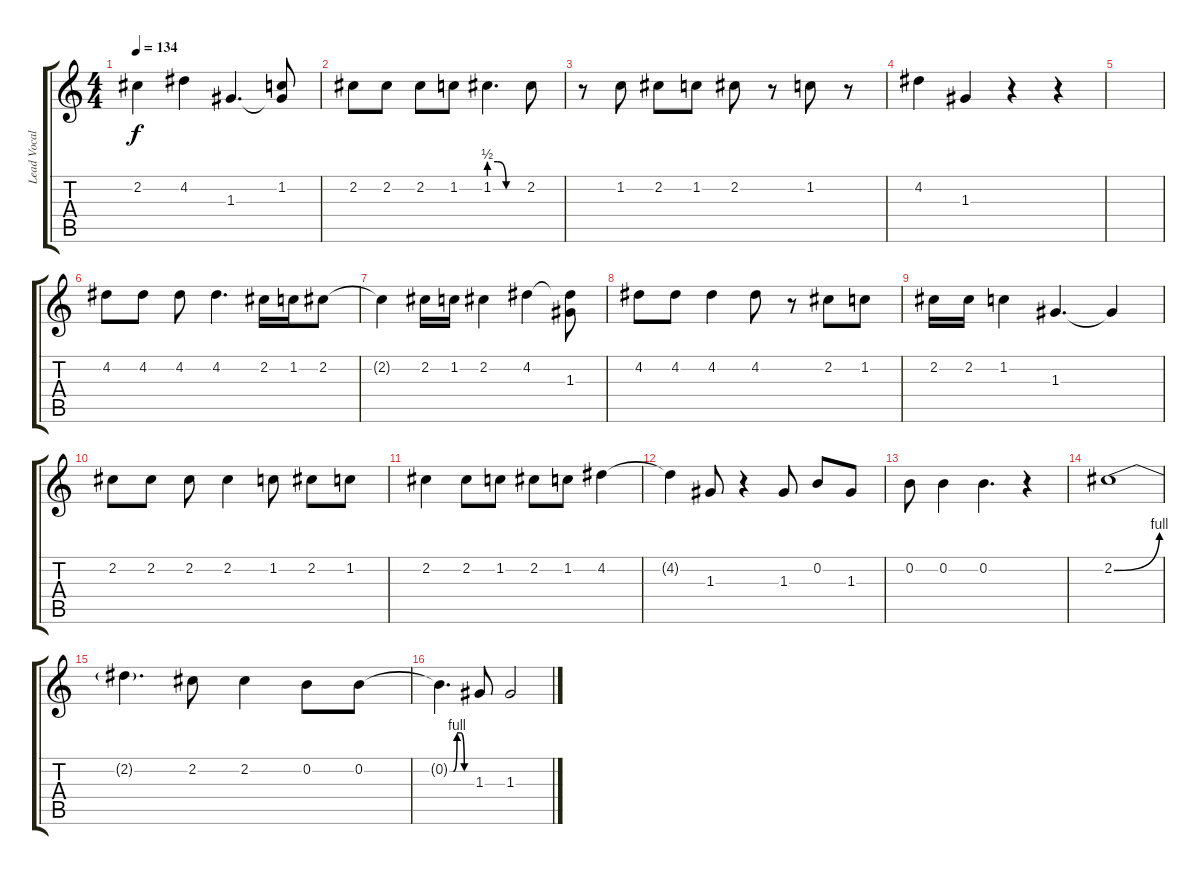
\track ("Lead Vocal" "Lead Vocal") {instrument synthbass2}
\staff {score tabs}
\tuning (E4 B3 G3 D3 A2 E2) {hide}
\ts (4 4)
\tempo 134
\clef g2
\ks c
2.2.4{dy f} 4.2.4 1.3.4{d} (1.2 1.3{t}).8 |
2.2.8 2.2.8 2.2.8 1.2.8 1.2{be (custom 0 2 15 2 30 0 60 0)}.4{d} 2.2.8 |
r.8 1.2.8 2.2.8 1.2.8 2.2.8 r.8 1.2.8 r.8 |
4.2.4 1.3.4 r.4 r.4 |
|
4.2.8 4.2.8 4.2.8 4.2.4{d} 2.2.16 1.2.16 2.2.8 |
2.2{t}.4 2.2.16 1.2.16 2.2.4 4.2.4 (4.2{t} 1.3).8 |
4.2.8 4.2.8 4.2.4 4.2.8 r.8 2.2.8 1.2.8 |
2.2.16 2.2.16 1.2.4 1.3.4{d} 1.3{t}.4 |
2.2.8 2.2.8 2.2.8 2.2.4 1.2.8 2.2.8 1.2.8 |
2.2.4 2.2.8 1.2.8 2.2.8 1.2.8 4.2.4 |
4.2{t}.4 1.3.8 r.4 1.3.8 0.2.8 1.3.8 |
0.2.8 0.2.4 0.2.4{d} r.4{volume 14} |
2.2{be (bend 0 0 60 4)}.1 |
2.2{t}.4{d} 2.2.8 2.2.4 0.2.8 0.2.8 |
0.2{be (custom 0 0 10 0 20 4 30 4 40 0 60 0) t}.4{d} 1.3.8 1.3.2
